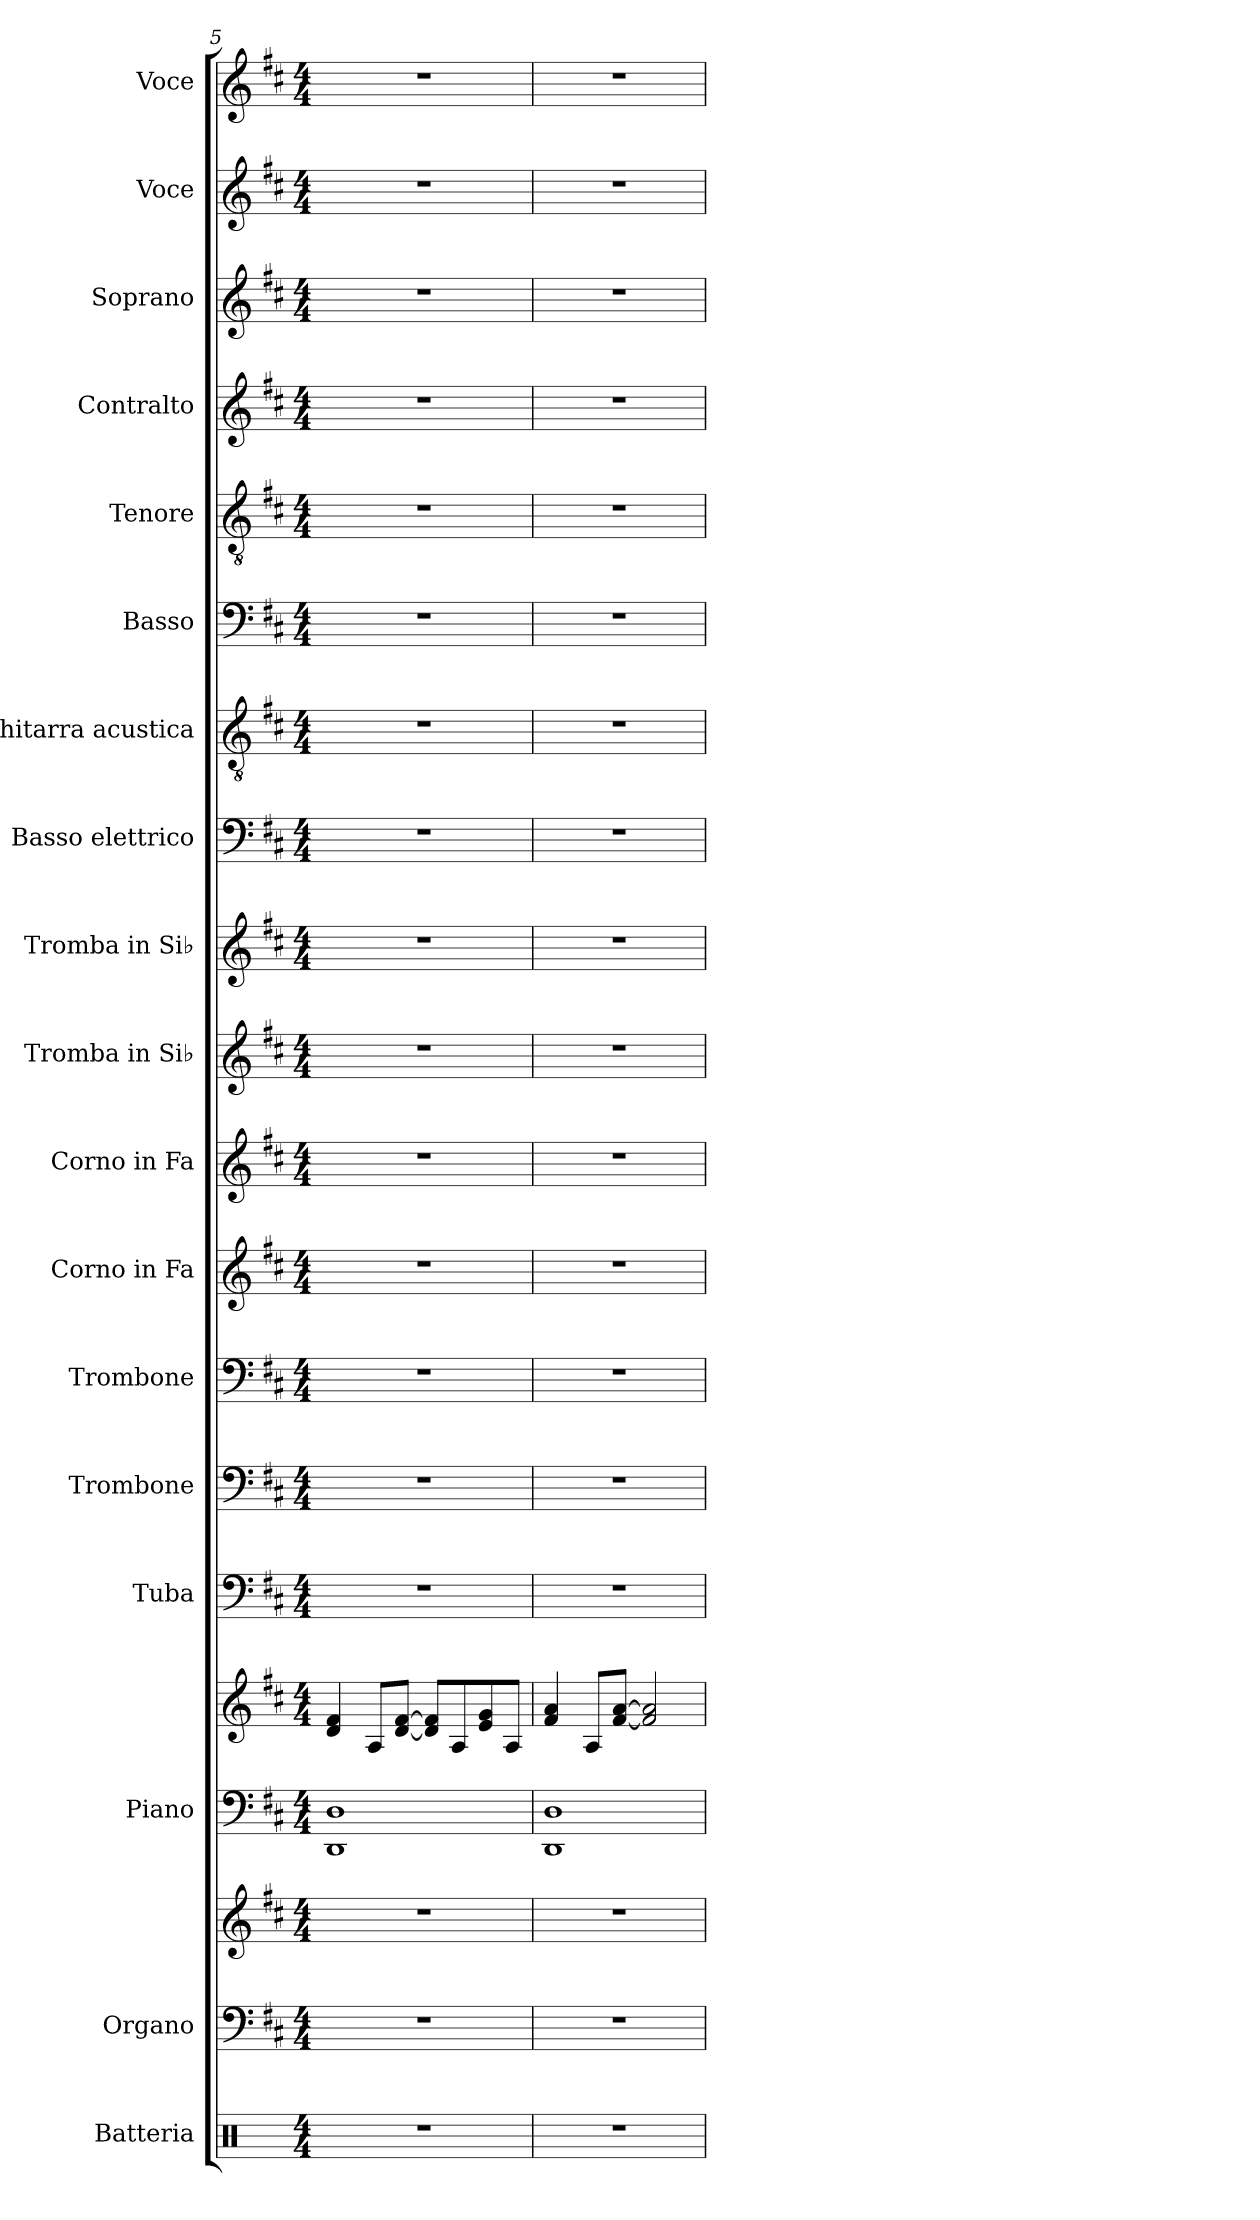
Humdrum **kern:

**kern	**kern	**kern	**kern	**kern	**kern	**kern	**kern	**kern	**kern	**kern	**kern	**kern	**kern	**kern	**kern	**kern	**kern	**kern	**kern
*part18	*part17	*part17	*part16	*part16	*part15	*part14	*part13	*part12	*part11	*part10	*part9	*part8	*part7	*part6	*part5	*part4	*part3	*part2	*part1
*staff20	*staff19	*staff18	*staff17	*staff16	*staff15	*staff14	*staff13	*staff12	*staff11	*staff10	*staff9	*staff8	*staff7	*staff6	*staff5	*staff4	*staff3	*staff2	*staff1
*I"Batteria	*I"Organo	*	*I"Piano	*	*I"Tuba	*I"Trombone	*I"Trombone	*I"Corno in Fa	*I"Corno in Fa	*I"Tromba in Si♭	*I"Tromba in Si♭	*I"Basso elettrico	*I"Chitarra acustica	*I"Basso	*I"Tenore	*I"Contralto	*I"Soprano	*I"Voce	*I"Voce
*I'Batt.	*I'Org.	*	*	*	*I'Tba.	*I'Trb.	*I'Trb.	*I'Cor. Fa	*I'Cor. Fa	*I'Tr. Si♭	*I'Tr. Si♭	*I'B. el.	*	*I'B.	*I'T.	*I'A.	*I'S.	*I'Vo.	*I'Vo.
*clefX	*clefF4	*clefG2	*clefF4	*clefG2	*clefF4	*clefF4	*clefF4	*clefG2	*clefG2	*clefG2	*clefG2	*clefF4	*clefGv2	*clefF4	*clefGv2	*clefG2	*clefG2	*clefG2	*clefG2
*	*	*	*	*	*	*	*	*ITrd4c7	*ITrd4c7	*ITrd1c2	*ITrd1c2	*ITrd7c12	*	*	*	*	*	*	*
*k[]	*k[f#c#]	*k[f#c#]	*k[f#c#]	*k[f#c#]	*k[f#c#]	*k[f#c#]	*k[f#c#]	*k[f#]	*k[f#]	*k[]	*k[]	*k[f#c#]	*k[f#c#]	*k[f#c#]	*k[f#c#]	*k[f#c#]	*k[f#c#]	*k[f#c#]	*k[f#c#]
*M4/4	*M4/4	*M4/4	*M4/4	*M4/4	*M4/4	*M4/4	*M4/4	*M4/4	*M4/4	*M4/4	*M4/4	*M4/4	*M4/4	*M4/4	*M4/4	*M4/4	*M4/4	*M4/4	*M4/4
=5	=5	=5	=5	=5	=5	=5	=5	=5	=5	=5	=5	=5	=5	=5	=5	=5	=5	=5	=5
1r	1r	1r	1DD 1D	4d/ 4f#/	1r	1r	1r	1r	1r	1r	1r	1r	1r	1r	1r	1r	1r	1r	1r
.	.	.	.	8A/L	.	.	.	.	.	.	.	.	.	.	.	.	.	.	.
.	.	.	.	[8d/ [8f#/J	.	.	.	.	.	.	.	.	.	.	.	.	.	.	.
.	.	.	.	8d/] 8f#/]L	.	.	.	.	.	.	.	.	.	.	.	.	.	.	.
.	.	.	.	8A/	.	.	.	.	.	.	.	.	.	.	.	.	.	.	.
.	.	.	.	8e/ 8g/	.	.	.	.	.	.	.	.	.	.	.	.	.	.	.
.	.	.	.	8A/J	.	.	.	.	.	.	.	.	.	.	.	.	.	.	.
=6	=6	=6	=6	=6	=6	=6	=6	=6	=6	=6	=6	=6	=6	=6	=6	=6	=6	=6	=6
1r	1r	1r	1DD 1D	4f#/ 4a/	1r	1r	1r	1r	1r	1r	1r	1r	1r	1r	1r	1r	1r	1r	1r
.	.	.	.	8A/L	.	.	.	.	.	.	.	.	.	.	.	.	.	.	.
.	.	.	.	[8f#/ [8a/J	.	.	.	.	.	.	.	.	.	.	.	.	.	.	.
.	.	.	.	2f#/] 2a/]	.	.	.	.	.	.	.	.	.	.	.	.	.	.	.
=	=	=	=	=	=	=	=	=	=	=	=	=	=	=	=	=	=	=	=
*-	*-	*-	*-	*-	*-	*-	*-	*-	*-	*-	*-	*-	*-	*-	*-	*-	*-	*-	*-
